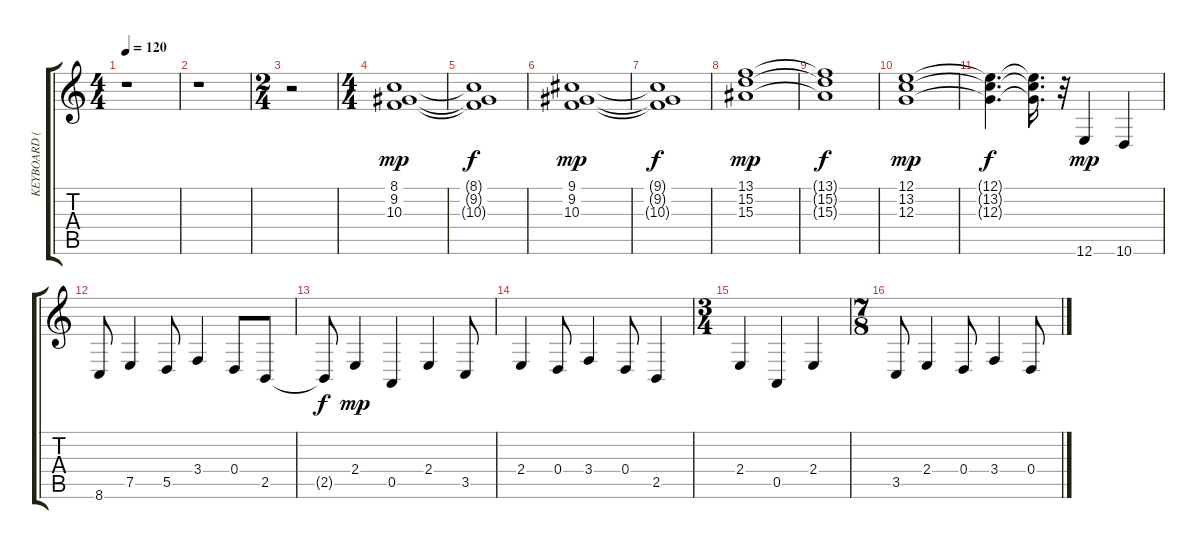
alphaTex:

\track ("KEYBOARD (SYNTH  " "KEYBOARD (") {instrument lead2sawtooth}
\staff {score tabs}
\tuning (E4 B3 G3 D3 A2 E2) {hide}
\ts (4 4)
\tempo 120
\clef g2
\ks c
r.1{dy f} |
r.1 |
\ts (2 4)
r.2 |
\ts (4 4)
(8.1 9.2 10.3).1{dy mp volume 13 balance 2 instrument stringensemble1} |
(8.1{t} 9.2{t} 10.3{t}).1{dy f} |
(9.1 9.2 10.3).1{dy mp} |
(9.1{t} 9.2{t} 10.3{t}).1{dy f} |
(13.1 15.2 15.3).1{dy mp} |
(13.1{t} 15.2{t} 15.3{t}).1{dy f} |
(12.1 13.2 12.3).1{dy mp} |
(12.1{t} 13.2{t} 12.3{t}).4{d dy f} (12.1{t} 13.2{t} 12.3{t}).16{d} r.32 12.6.4{dy mp volume 16 instrument lead2sawtooth} 10.6.4 |
8.6.8 7.5.4 5.5.8 3.4.4 0.4.8 2.5.8 |
2.5{t}.8{dy f} 2.4.4{dy mp} 0.5.4 2.4.4 3.5.8 |
2.4.4 0.4.8 3.4.4 0.4.8 2.5.4 |
\ts (3 4)
2.4.4 0.5.4 2.4.4 |
\ts (7 8)
3.5.8 2.4.4 0.4.8 3.4.4 0.4.8
